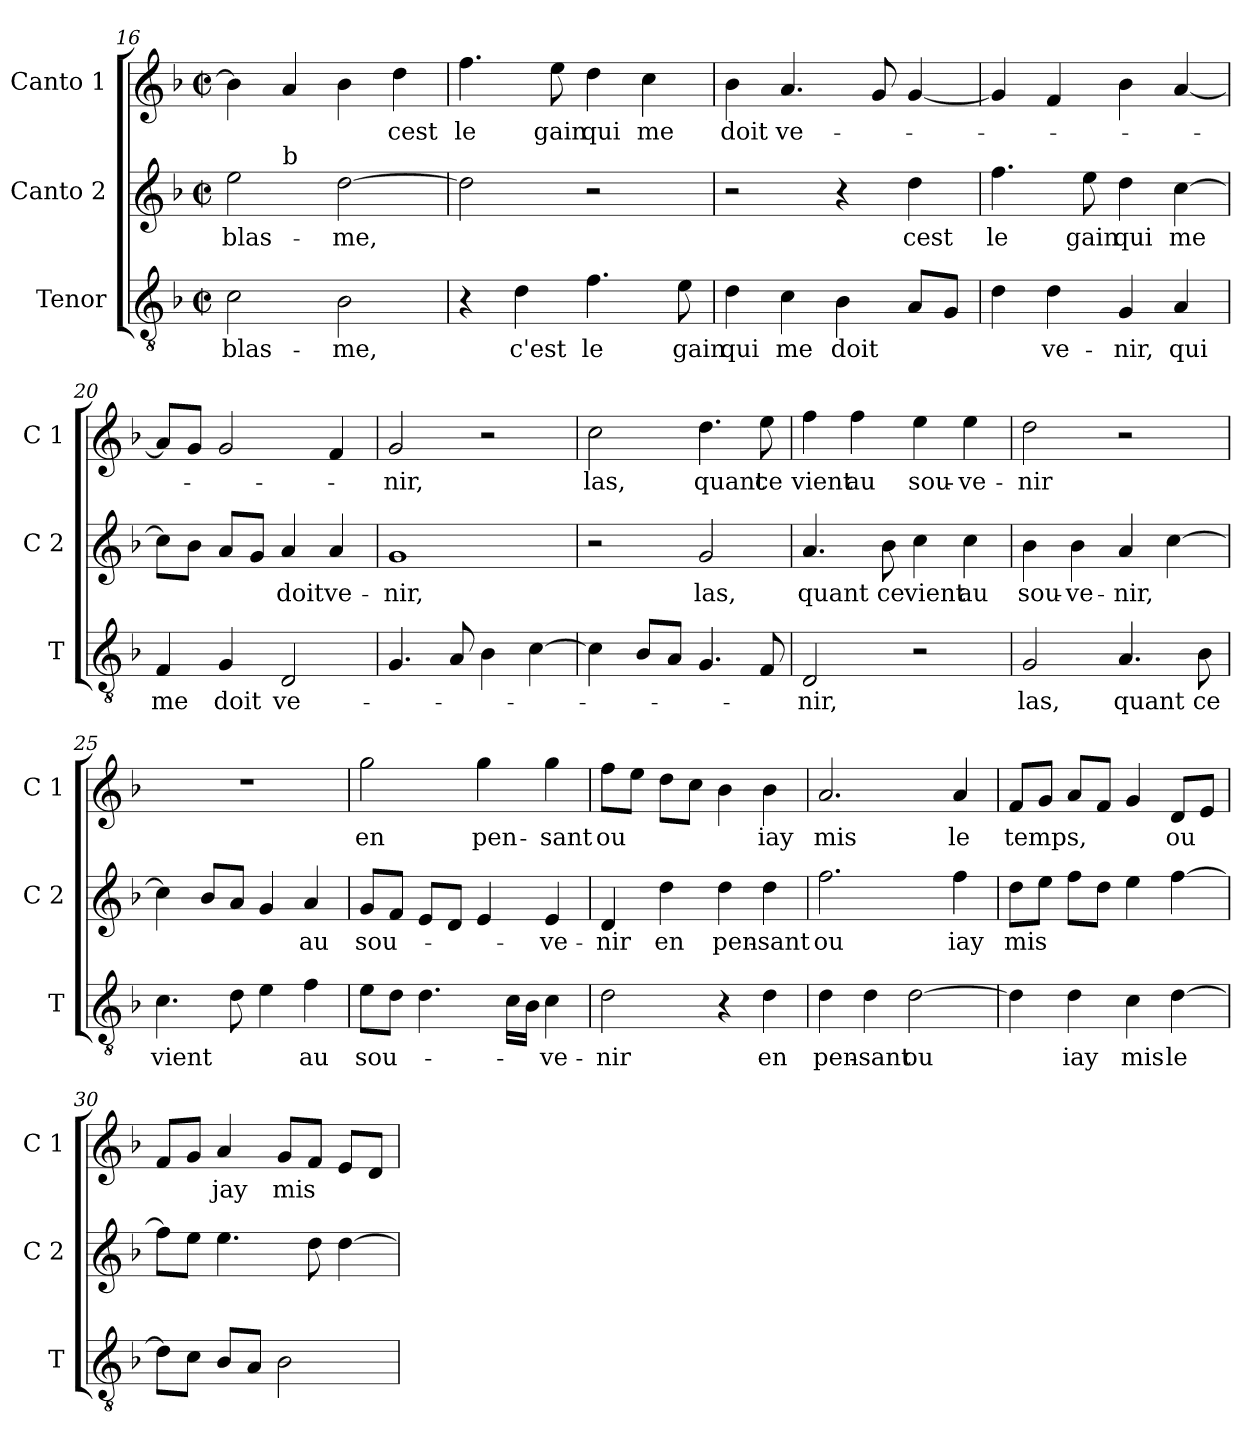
**kern	**text	**kern	**text	**kern	**text
*part3	*part3	*part2	*part2	*part1	*part1
*staff3	*staff3	*staff2	*staff2	*staff1	*staff1
*I"Tenor	*	*I"Canto 2	*	*I"Canto 1	*
*I'T	*	*I'C 2	*	*I'C 1	*
!!LO:PB:g=z
*clefGv2	*	*clefG2	*	*clefG2	*
*k[b-]	*	*k[b-]	*	*k[b-]	*
*F:	*	*F:	*	*F:	*
*M2/2	*	*M2/2	*	*M2/2	*
*met(c|)	*	*met(c|)	*	*met(c|)	*
=16	=16	=16	=16	=16	=16
!	!LO:LY:b	!	!LO:LY:b	!	!
*	*	*^	*	*	*
2c\	blas-	2ee\	4ryy	blas-	4b-\]	.
!	!	!	!LO:TX:a:t=b	!	!	!
.	.	.	2.ryy	.	4a/	.
!	!LO:LY:b	!	!	!LO:LY:b	!	!
2B-\	-me,	[2dd\	.	-me,	4b-\	.
!	!	!	!	!	!	!LO:LY:b
.	.	.	.	.	4dd\	cest
=17	=17	=17	=17	=17	=17	=17
!	!	!	!	!	!	!LO:LY:b
*	*	*v	*v	*	*	*
4r	.	2dd\]	.	4.ff\	le
!	!LO:LY:b	!	!	!	!
4d\	c'est	.	.	.	.
!	!	!	!	!	!LO:LY:b
.	.	.	.	8ee\	gain
!	!LO:LY:b	!	!	!	!LO:LY:b
4.f\	le	2r	.	4dd\	qui
!	!	!	!	!	!LO:LY:b
.	.	.	.	4cc\	me
!	!LO:LY:b	!	!	!	!
8e\	gain	.	.	.	.
=18	=18	=18	=18	=18	=18
!	!LO:LY:b	!	!	!	!LO:LY:b
4d\	qui	2r	.	4b-\	doit
!	!LO:LY:b	!	!	!	!LO:LY:b
4c\	me	.	.	4.a/	ve-
!	!LO:LY:b	!	!	!	!
4B-\	doit	4r	.	.	.
.	.	.	.	8g/	.
!	!	!	!LO:LY:b	!	!
8A/L	.	4dd\	cest	[4g/	.
8G/J	.	.	.	.	.
=19	=19	=19	=19	=19	=19
!	!	!	!LO:LY:b	!	!
4d\	.	4.ff\	le	4g/]	.
!	!LO:LY:b	!	!	!	!
4d\	ve-	.	.	4f/	.
!	!	!	!LO:LY:b	!	!
.	.	8ee\	gain	.	.
!	!LO:LY:b	!	!LO:LY:b	!	!
4G/	-nir,	4dd\	qui	4b-\	.
!	!LO:LY:b	!	!LO:LY:b	!	!
4A/	qui	[4cc\	me	[4a/	.
=20	=20	=20	=20	=20	=20
!	!LO:LY:b	!	!	!	!
4F/	me	8cc\L]	.	8a/L]	.
.	.	8b-\J	.	8g/J	.
!	!LO:LY:b	!	!	!	!
4G/	doit	8a/L	.	2g/	.
.	.	8g/J	.	.	.
!	!LO:LY:b	!	!LO:LY:b	!	!
2D/	ve-	4a/	doit	.	.
!	!	!	!LO:LY:b	!	!
.	.	4a/	ve-	4f/	.
!!LO:LB:g=z
=21	=21	=21	=21	=21	=21
!	!	!	!LO:LY:b	!	!LO:LY:b
4.G/	.	1g	-nir,	2g/	-nir,
8A/	.	.	.	.	.
4B-\	.	.	.	2r	.
[4c\	.	.	.	.	.
=22	=22	=22	=22	=22	=22
!	!	!	!	!	!LO:LY:b
4c\]	.	2r	.	2cc\	las,
8B-/L	.	.	.	.	.
8A/J	.	.	.	.	.
!	!	!	!LO:LY:b	!	!LO:LY:b
4.G/	.	2g/	las,	4.dd\	quant
!	!	!	!	!	!LO:LY:b
8F/	.	.	.	8ee\	ce
=23	=23	=23	=23	=23	=23
!	!LO:LY:b	!	!LO:LY:b	!	!LO:LY:b
2D/	-nir,	4.a/	quant	4ff\	vient
!	!	!	!	!	!LO:LY:b
.	.	.	.	4ff\	au
!	!	!	!LO:LY:b	!	!
.	.	8b-\	ce	.	.
!	!	!	!LO:LY:b	!	!LO:LY:b
2r	.	4cc\	vient	4ee\	sou-
!	!	!	!LO:LY:b	!	!LO:LY:b
.	.	4cc\	au	4ee\	-ve-
=24	=24	=24	=24	=24	=24
!	!LO:LY:b	!	!LO:LY:b	!	!LO:LY:b
2G/	las,	4b-\	sou-	2dd\	-nir
!	!	!	!LO:LY:b	!	!
.	.	4b-\	-ve-	.	.
!	!LO:LY:b	!	!LO:LY:b	!	!
4.A/	quant	4a/	-nir,	2r	.
.	.	[4cc\	.	.	.
!	!LO:LY:b	!	!	!	!
8B-\	ce	.	.	.	.
=25	=25	=25	=25	=25	=25
!	!LO:LY:b	!	!	!	!
4.c\	vient	4cc\]	.	1r	.
.	.	8b-/L	.	.	.
8d\	.	8a/J	.	.	.
4e\	.	4g/	.	.	.
!	!LO:LY:b	!	!LO:LY:b	!	!
4f\	au	4a/	au	.	.
!!LO:LB:g=z
=26	=26	=26	=26	=26	=26
!	!LO:LY:b	!	!LO:LY:b	!	!LO:LY:b
8e\L	sou-	8g/L	sou-	2gg\	en
8d\J	.	8f/J	.	.	.
4.d\	.	8e/L	.	.	.
.	.	8d/J	.	.	.
!	!	!	!	!	!LO:LY:b
.	.	4e/	.	4gg\	pen-
16c\LL	.	.	.	.	.
16B-\JJ	.	.	.	.	.
!	!LO:LY:b	!	!LO:LY:b	!	!LO:LY:b
4c\	-ve-	4e/	-ve-	4gg\	-sant
=27	=27	=27	=27	=27	=27
!	!LO:LY:b	!	!LO:LY:b	!	!LO:LY:b
2d\	-nir	4d/	-nir	8ff\L	ou
.	.	.	.	8ee\J	.
!	!	!	!LO:LY:b	!	!
.	.	4dd\	en	8dd\L	.
.	.	.	.	8cc\J	.
!	!	!	!LO:LY:b	!	!
4r	.	4dd\	pen-	4b-\	.
!	!LO:LY:b	!	!LO:LY:b	!	!LO:LY:b
4d\	en	4dd\	-sant	4b-\	iay
=28	=28	=28	=28	=28	=28
!	!LO:LY:b	!	!LO:LY:b	!	!LO:LY:b
4d\	pen-	2.ff\	ou	2.a/	mis
!	!LO:LY:b	!	!	!	!
4d\	-sant	.	.	.	.
!	!LO:LY:b	!	!	!	!
[2d\	ou	.	.	.	.
!	!	!	!LO:LY:b	!	!LO:LY:b
.	.	4ff\	iay	4a/	le
=29	=29	=29	=29	=29	=29
!	!	!	!LO:LY:b	!	!LO:LY:b
4d\]	.	8dd\L	mis	8f/L	temps,
.	.	8ee\J	.	8g/J	.
!	!LO:LY:b	!	!	!	!
4d\	iay	8ff\L	.	8a/L	.
.	.	8dd\J	.	8f/J	.
!	!LO:LY:b	!	!	!	!
4c\	mis	4ee\	.	4g/	.
!	!LO:LY:b	!	!	!	!LO:LY:b
[4d\	le	[4ff\	.	8d/L	ou
.	.	.	.	8e/J	.
=30	=30	=30	=30	=30	=30
8d\L]	.	8ff\L]	.	8f/L	.
8c\J	.	8ee\J	.	8g/J	.
!	!	!	!	!	!LO:LY:b
8B-/L	.	4.ee\	.	4a/	jay
8A/J	.	.	.	.	.
!	!	!	!	!	!LO:LY:b
2B-\	.	.	.	8g/L	mis
.	.	8dd\	.	8f/J	.
.	.	[4dd\	.	8e/L	.
.	.	.	.	8d/J	.
=	=	=	=	=	=
*-	*-	*-	*-	*-	*-
